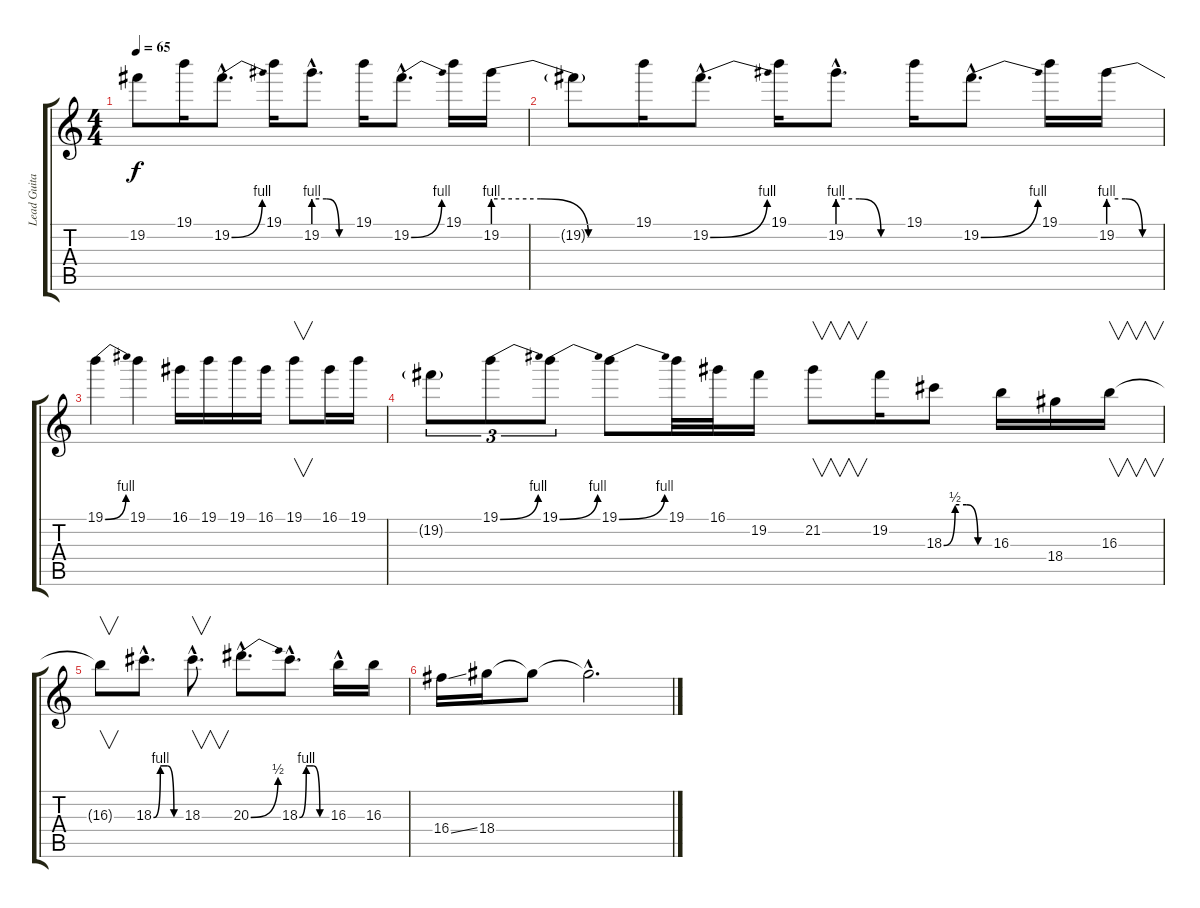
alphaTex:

\track ("Lead Guitar" "Lead Guita") {instrument overdrivenguitar}
\staff {score tabs}
\tuning (E4 B3 G3 D3 A2 E2) {hide}
\ts (4 4)
\tempo 65
\clef g2
\ks c
19.2{t}.8{dy f} 19.1.16 19.2{be (bend 0 0 60 4) hac}.8{d} 19.1.16 19.2{be (custom 0 4 20 4 40 0 60 0) hac}.8{d} 19.1.16 19.2{be (bend 0 0 60 4) hac}.8{d} 19.1.16 19.2{be (custom 0 4 20 4 40 0 60 0)}.16 |
19.2{t}.8 19.1.16 19.2{be (bend 0 0 60 4) hac}.8{d} 19.1.16 19.2{be (custom 0 4 20 4 40 0 60 0) hac}.8{d} 19.1.16 19.2{be (bend 0 0 60 4) hac}.8{d} 19.1.16 19.2{be (custom 0 4 20 4 40 0 60 0)}.16 |
19.1{be (bend 0 0 60 4)}.4 19.1.4 16.1.16 19.1.16 19.1.16 16.1.16 19.1.8{v} 16.1.16 19.1.16 |
19.2{t}.8{tu (3 2) volume 14} 19.1{be (bend 0 0 60 4)}.8{tu (3 2)} 19.1{be (bend 0 0 60 4)}.8{tu (3 2)} 19.1{be (bend 0 0 60 4)}.8 19.1.32 16.1.32 19.2.16 21.2.8{v} 19.2.16 18.3{be (custom 0 0 15 2 30 2 45 0 60 0)}.8 16.3.16 18.4.16 16.3.16{v} |
16.3{t}.8{v volume 12} 18.3{be (custom 0 0 15 4 30 4 45 0 60 0) hac}.8{d} 18.3{hac}.8{v d} 20.3{be (bend 0 0 60 2) hac}.8{d} 18.3{be (custom 0 0 15 4 30 4 45 0 60 0) hac}.8{d} 16.3{hac}.16 16.3.16 |
16.4{ss}.16 18.4.16 18.4{t}.8 18.4{hac t}.2{d}
